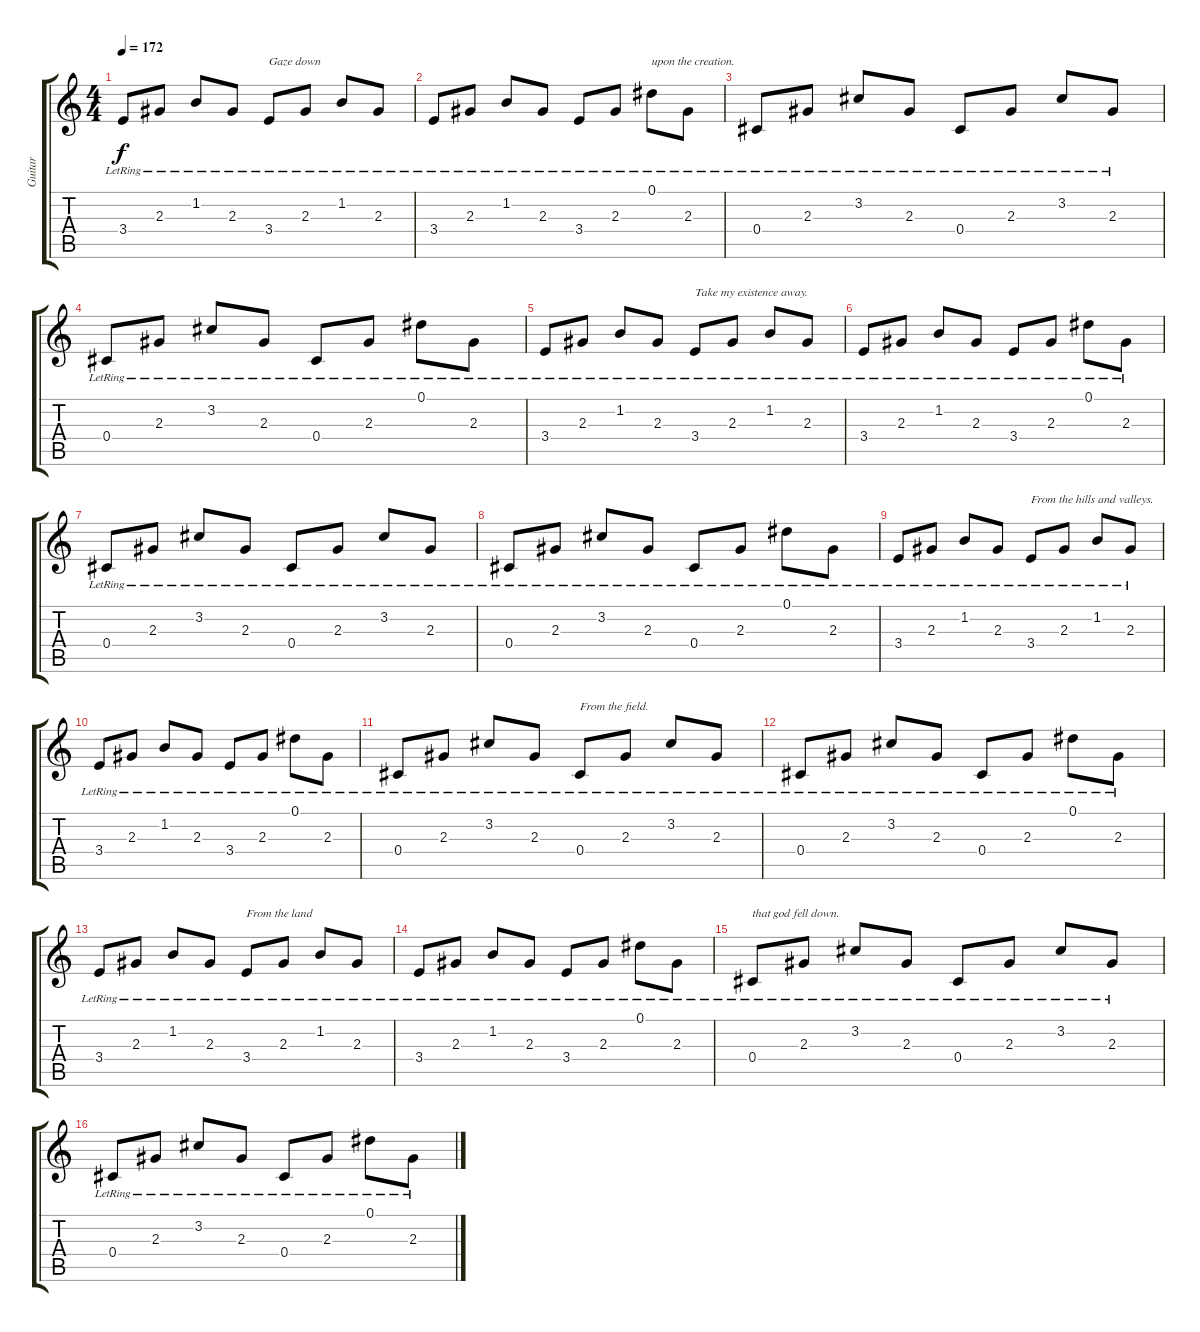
\track ("Guitar" "Guitar") {instrument overdrivenguitar}
\staff {score tabs}
\tuning (Eb4 Bb3 Gb3 Db3 Ab2 Eb2) {hide}
\ts (4 4)
\tempo 172
\clef g2
\ks c
3.4{lr}.8{dy f} 2.3{lr}.8 1.2{lr}.8 2.3{lr}.8 3.4{lr}.8{txt "Gaze down"} 2.3{lr}.8 1.2{lr}.8 2.3{lr}.8 |
3.4{lr}.8 2.3{lr}.8 1.2{lr}.8 2.3{lr}.8 3.4{lr}.8 2.3{lr}.8 0.1{lr}.8{txt "upon the creation."} 2.3{lr}.8 |
0.4{lr}.8 2.3{lr}.8 3.2{lr}.8 2.3{lr}.8 0.4{lr}.8 2.3{lr}.8 3.2{lr}.8 2.3{lr}.8 |
0.4{lr}.8 2.3{lr}.8 3.2{lr}.8 2.3{lr}.8 0.4{lr}.8 2.3{lr}.8 0.1{lr}.8 2.3{lr}.8 |
3.4{lr}.8 2.3{lr}.8 1.2{lr}.8 2.3{lr}.8 3.4{lr}.8{txt "Take my existence away."} 2.3{lr}.8 1.2{lr}.8 2.3{lr}.8 |
3.4{lr}.8 2.3{lr}.8 1.2{lr}.8 2.3{lr}.8 3.4{lr}.8 2.3{lr}.8 0.1{lr}.8 2.3{lr}.8 |
0.4{lr}.8 2.3{lr}.8 3.2{lr}.8 2.3{lr}.8 0.4{lr}.8 2.3{lr}.8 3.2{lr}.8 2.3{lr}.8 |
0.4{lr}.8 2.3{lr}.8 3.2{lr}.8 2.3{lr}.8 0.4{lr}.8 2.3{lr}.8 0.1{lr}.8 2.3{lr}.8 |
3.4{lr}.8 2.3{lr}.8 1.2{lr}.8 2.3{lr}.8 3.4{lr}.8{txt "From the hills and valleys."} 2.3{lr}.8 1.2{lr}.8 2.3{lr}.8 |
3.4{lr}.8 2.3{lr}.8 1.2{lr}.8 2.3{lr}.8 3.4{lr}.8 2.3{lr}.8 0.1{lr}.8 2.3{lr}.8 |
0.4{lr}.8 2.3{lr}.8 3.2{lr}.8 2.3{lr}.8 0.4{lr}.8{txt "From the field."} 2.3{lr}.8 3.2{lr}.8 2.3{lr}.8 |
0.4{lr}.8 2.3{lr}.8 3.2{lr}.8 2.3{lr}.8 0.4{lr}.8 2.3{lr}.8 0.1{lr}.8 2.3{lr}.8 |
3.4{lr}.8 2.3{lr}.8 1.2{lr}.8 2.3{lr}.8 3.4{lr}.8{txt "From the land"} 2.3{lr}.8 1.2{lr}.8 2.3{lr}.8 |
3.4{lr}.8 2.3{lr}.8 1.2{lr}.8 2.3{lr}.8 3.4{lr}.8 2.3{lr}.8 0.1{lr}.8 2.3{lr}.8 |
0.4{lr}.8{txt "that god fell down."} 2.3{lr}.8 3.2{lr}.8 2.3{lr}.8 0.4{lr}.8 2.3{lr}.8 3.2{lr}.8 2.3{lr}.8 |
0.4{lr}.8 2.3{lr}.8 3.2{lr}.8 2.3{lr}.8 0.4{lr}.8 2.3{lr}.8 0.1{lr}.8 2.3{lr}.8
